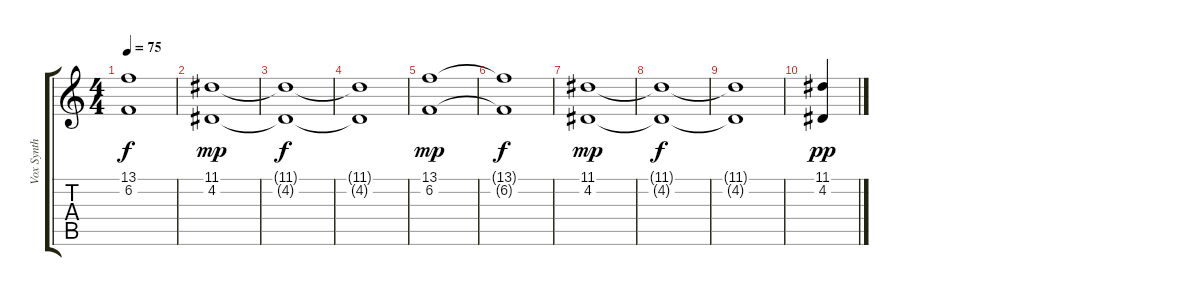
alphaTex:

\track ("Vox Synth" "Vox Synth") {instrument pad7halo}
\staff {score tabs}
\tuning (E4 B3 G3 D3 A2 E2) {hide}
\ts (4 4)
\tempo 75
\clef g2
\ks c
(13.1{t} 6.2{t}).1{dy f} |
(11.1 4.2).1{dy mp} |
(11.1{t} 4.2{t}).1{dy f} |
(11.1{t} 4.2{t}).1 |
(13.1 6.2).1{dy mp} |
(13.1{t} 6.2{t}).1{dy f} |
(11.1 4.2).1{dy mp} |
(11.1{t} 4.2{t}).1{dy f} |
(11.1{t} 4.2{t}).1 |
(11.1 4.2).4{dy pp}
